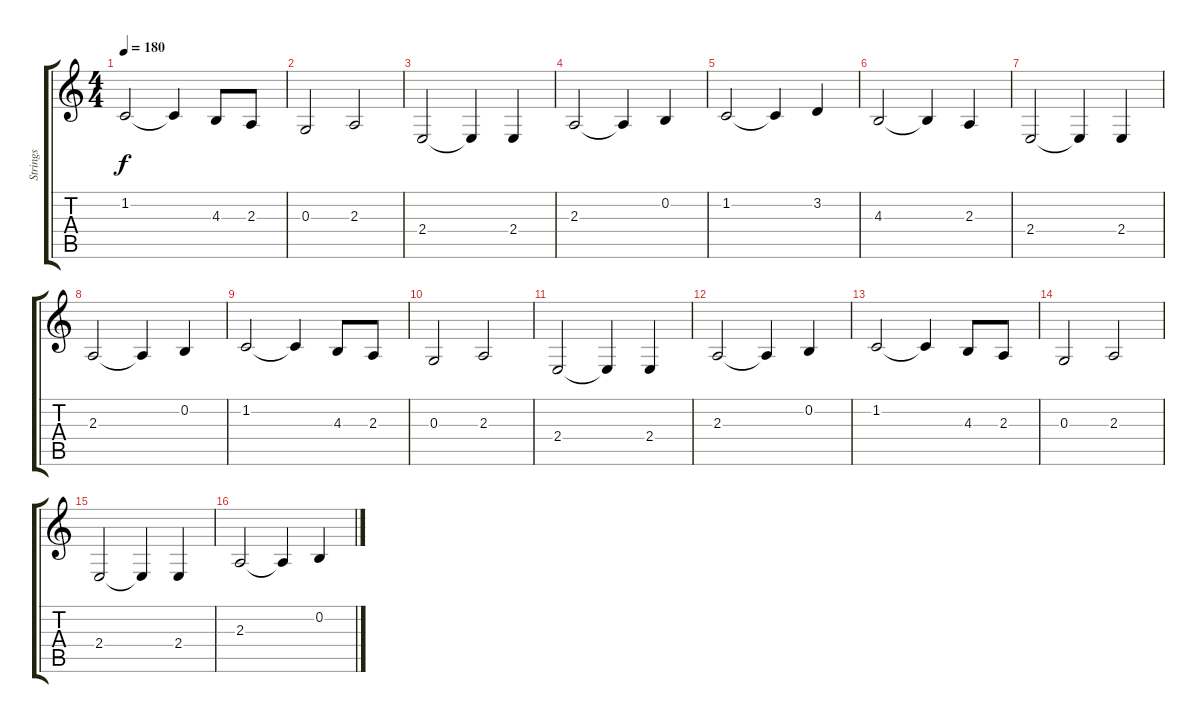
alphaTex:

\track ("Strings" "Strings") {instrument synthstrings1}
\staff {score tabs}
\tuning (E4 B3 G3 D3 A2 E2) {hide}
\ts (4 4)
\tempo 180
\clef g2
\ks c
1.2.2{dy f} 1.2{t}.4 4.3.8 2.3.8 |
0.3.2 2.3.2 |
2.4.2 2.4{t}.4 2.4.4 |
2.3.2 2.3{t}.4 0.2.4 |
1.2.2 1.2{t}.4 3.2.4 |
4.3.2 4.3{t}.4 2.3.4 |
2.4.2 2.4{t}.4 2.4.4 |
2.3.2 2.3{t}.4 0.2.4 |
1.2.2 1.2{t}.4 4.3.8 2.3.8 |
0.3.2 2.3.2 |
2.4.2 2.4{t}.4 2.4.4 |
2.3.2 2.3{t}.4 0.2.4 |
1.2.2 1.2{t}.4 4.3.8 2.3.8 |
0.3.2 2.3.2 |
2.4.2 2.4{t}.4 2.4.4 |
2.3.2 2.3{t}.4 0.2.4
